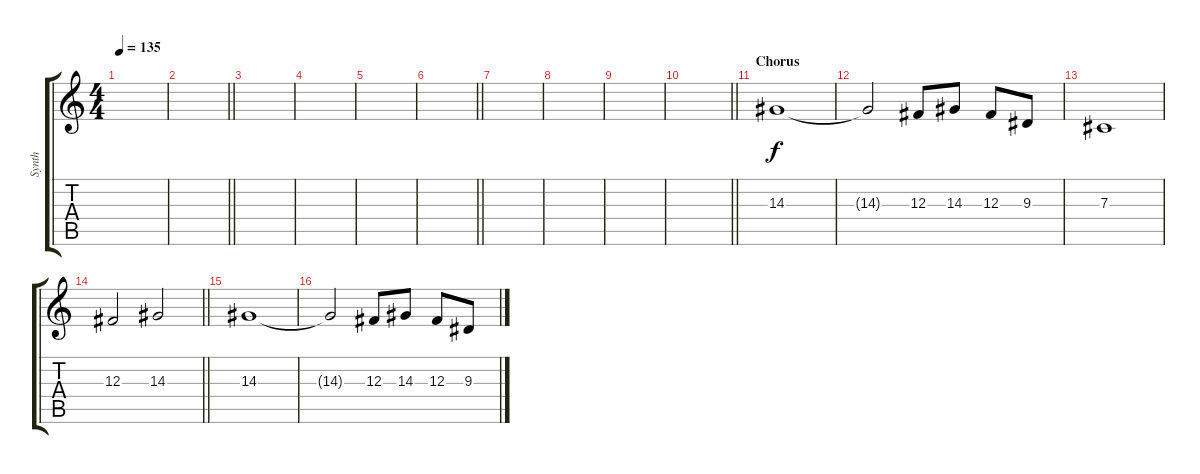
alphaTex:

\track ("Synth" "Synth") {instrument stringensemble1}
\staff {score tabs}
\tuning (Eb4 Bb3 Gb3 Db3 Ab2 Db2) {hide}
\ts (4 4)
\tempo 135
\clef g2
\ks c
|
\barLineRight lightlight
|
|
|
|
\barLineRight lightlight
|
|
|
|
\barLineRight lightlight
|
\section ("" "Chorus")
14.3.1 |
14.3{t}.2 12.3.8 14.3.8 12.3.8 9.3.8 |
7.3.1 |
\barLineRight lightlight
12.3.2 14.3.2 |
14.3.1 |
14.3{t}.2 12.3.8 14.3.8 12.3.8 9.3.8
